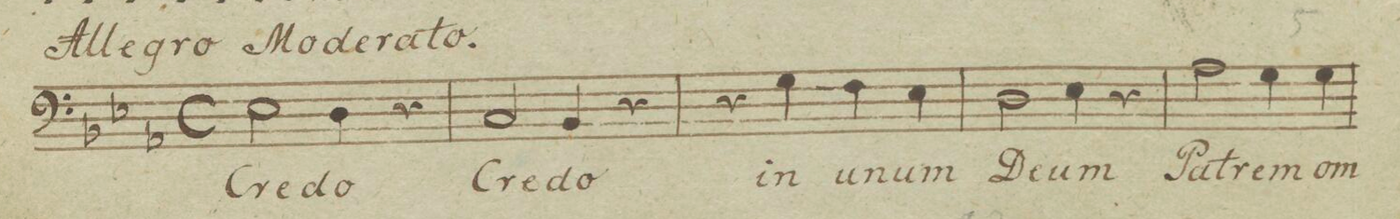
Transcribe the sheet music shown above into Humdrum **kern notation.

**kern	**text	**dynam
*I"Basso	*	*
*clefF4	*	*
*k[b-e-a-]	*	*
*met(c)	*	*
*M4/4	*	*
2E-\	Cre-	.
*4\right	*	*
4D\	-do	.
4r	.	.
=2	=2	=2
2C/	Cre-	.
4BB-/	-do	.
4r	.	.
=3	=3	=3
4r	.	.
4G\	in	.
4F\	u-	.
4E-\	-num	.
=4	=4	=4
2D\	De-	.
4E-\	-um	.
4r	.	.
=5	=5	=5
2A-\	Pa-	.
4G\	-trem	.
4G\	om-	.
=6	=6	=6
*-	*-	*-
